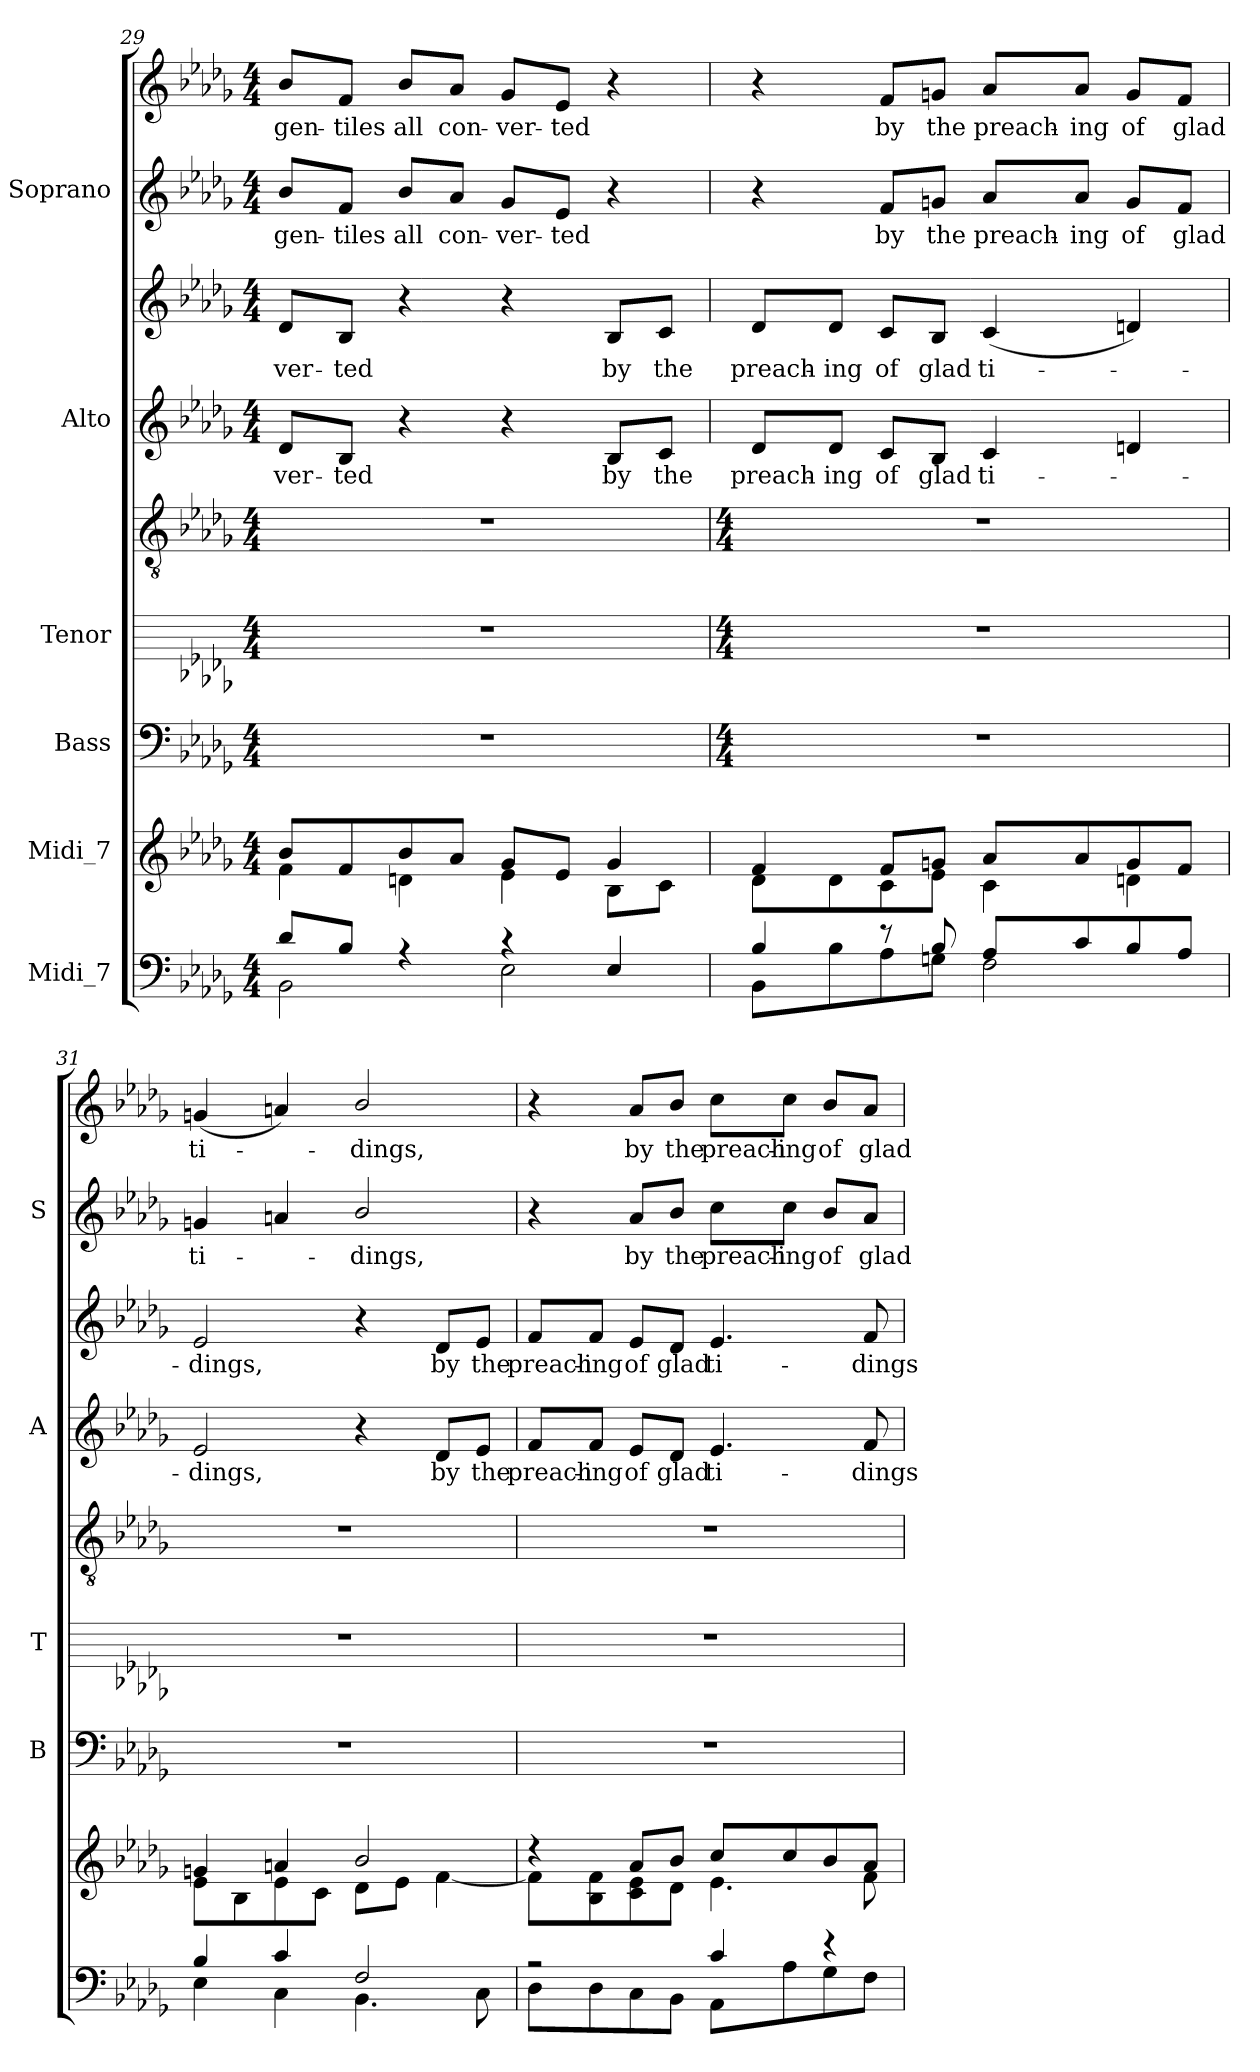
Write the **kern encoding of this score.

**kern	**kern	**kern	**kern	**kern	**kern	**text	**kern	**text	**kern	**text	**kern	**text
*part6	*part5	*part4	*part3	*part3	*part2	*part2	*part2	*part2	*part1	*part1	*part1	*part1
*staff9	*staff8	*staff7	*staff6	*staff5	*staff4	*staff4	*staff3	*staff3	*staff2	*staff2	*staff1	*staff1
*I"Midi_7	*I"Midi_7	*I"Bass	*I"Tenor	*	*I"Alto	*	*	*	*I"Soprano	*	*	*
*	*	*I'B	*I'T	*	*I'A	*	*	*	*I'S	*	*	*
*clefF4	*clefG2	*clefF4	*	*clefGv2	*clefG2	*	*clefG2	*	*clefG2	*	*clefG2	*
*k[b-e-a-d-g-]	*k[b-e-a-d-g-]	*k[b-e-a-d-g-]	*k[b-e-a-d-g-]	*k[b-e-a-d-g-]	*k[b-e-a-d-g-]	*	*k[b-e-a-d-g-]	*	*k[b-e-a-d-g-]	*	*k[b-e-a-d-g-]	*
*D-:	*D-:	*D-:	*D-:	*D-:	*D-:	*	*D-:	*	*D-:	*	*D-:	*
*M4/4	*M4/4	*M4/4	*M4/4	*M4/4	*M4/4	*	*M4/4	*	*M4/4	*	*M4/4	*
=29	=29	=29	=29	=29	=29	=29	=29	=29	=29	=29	=29	=29
*^	*^	*	*	*	*	*	*	*	*	*	*	*
!	!	!	!	!	!	!	!	!LO:LY:b	!	!LO:LY:b	!	!LO:LY:b	!	!LO:LY:b
8d-/L	2BB-\	8b-/L	4f\	1r	1r	1r	8d-/L	-ver-	8d-/L	-ver-	8b-/L	gen-	8b-/L	gen-
!	!	!	!	!	!	!	!	!LO:LY:b	!	!LO:LY:b	!	!LO:LY:b	!	!LO:LY:b
8B-/J	.	8f/	.	.	.	.	8B-/J	-ted	8B-/J	-ted	8f/J	-tiles	8f/J	-tiles
!	!	!	!	!	!	!	!	!	!	!	!	!LO:LY:b	!	!LO:LY:b
4r	.	8b-/	4dn\	.	.	.	4r	.	4r	.	8b-/L	all	8b-/L	all
!	!	!	!	!	!	!	!	!	!	!	!	!LO:LY:b	!	!LO:LY:b
.	.	8a-/J	.	.	.	.	.	.	.	.	8a-/J	con-	8a-/J	con-
!	!	!	!	!	!	!	!	!	!	!	!	!LO:LY:b	!	!LO:LY:b
4r	2E-\	8g-/L	4e-\	.	.	.	4r	.	4r	.	8g-/L	-ver-	8g-/L	-ver-
!	!	!	!	!	!	!	!	!	!	!	!	!LO:LY:b	!	!LO:LY:b
.	.	8e-/J	.	.	.	.	.	.	.	.	8e-/J	-ted	8e-/J	-ted
!	!	!	!	!	!	!	!	!LO:LY:b	!	!LO:LY:b	!	!	!	!
4E-/	.	4g-/	8B-\L	.	.	.	8B-/L	by	8B-/L	by	4r	.	4r	.
!	!	!	!	!	!	!	!	!LO:LY:b	!	!LO:LY:b	!	!	!	!
.	.	.	8c\J	.	.	.	8c/J	the	8c/J	the	.	.	.	.
!!LO:LB:g=z
=30	=30	=30	=30	=30	=30	=30	=30	=30	=30	=30	=30	=30	=30	=30
*	*	*	*	*M4/4	*M4/4	*M4/4	*	*	*	*	*	*	*	*
!	!	!	!	!	!	!	!	!LO:LY:b	!	!LO:LY:b	!	!	!	!
4B-/	8BB-\L	4f/	8d-\L	1r	1r	1r	8d-/L	preach-	8d-/L	preach-	4r	.	4r	.
!	!	!	!	!	!	!	!	!LO:LY:b	!	!LO:LY:b	!	!	!	!
.	8B-\	.	8d-\	.	.	.	8d-/J	-ing	8d-/J	-ing	.	.	.	.
!	!	!	!	!	!	!	!	!LO:LY:b	!	!LO:LY:b	!	!LO:LY:b	!	!LO:LY:b
8r	8A-\	8f/L	8c\	.	.	.	8c/L	of	8c/L	of	8f/L	by	8f/L	by
!	!	!	!	!	!	!	!	!LO:LY:b	!	!LO:LY:b	!	!LO:LY:b	!	!LO:LY:b
8B-/	8Gn\J	8gn/J	8e-\J	.	.	.	8B-/J	glad	8B-/J	glad	8gn/J	the	8gn/J	the
!	!	!	!	!	!	!	!	!LO:LY:b	!	!LO:LY:b	!	!LO:LY:b	!	!LO:LY:b
8A-/L	2F\	8a-/L	4c\	.	.	.	4c	ti-	(<4c	ti-	8a-/L	preach-	8a-/L	preach-
!	!	!	!	!	!	!	!	!	!	!	!	!LO:LY:b	!	!LO:LY:b
8c/	.	8a-/	.	.	.	.	.	.	.	.	8a-/J	-ing	8a-/J	-ing
!	!	!	!	!	!	!	!	!	!	!	!	!LO:LY:b	!	!LO:LY:b
8B-/	.	8g/	4dn\	.	.	.	4dn	.	4dn)	.	8g/L	of	8g/L	of
!	!	!	!	!	!	!	!	!	!	!	!	!LO:LY:b	!	!LO:LY:b
8A-/J	.	8f/J	.	.	.	.	.	.	.	.	8f/J	glad	8f/J	glad
=31	=31	=31	=31	=31	=31	=31	=31	=31	=31	=31	=31	=31	=31	=31
!	!	!	!	!	!	!	!	!LO:LY:b	!	!LO:LY:b	!	!LO:LY:b	!	!LO:LY:b
4B-/	4E-\	4gn/	8e-L	1r	1r	1r	2e-	dings,	2e-	dings,	4gn	ti-	(<4gn	ti-
.	.	.	8B-	.	.	.	.	.	.	.	.	.	.	.
4c	4C\	4an/	8e-	.	.	.	.	.	.	.	4an	.	4an)	.
.	.	.	8cJ	.	.	.	.	.	.	.	.	.	.	.
!	!	!	!	!	!	!	!	!	!	!	!	!LO:LY:b	!	!LO:LY:b
2F/	4.BB-\	2b-/	8d-\L	.	.	.	4r	.	4r	.	2b-/	dings,	2b-/	dings,
.	.	.	8e-\J	.	.	.	.	.	.	.	.	.	.	.
!	!	!	!	!	!	!	!	!LO:LY:b	!	!LO:LY:b	!	!	!	!
.	.	.	[4f\	.	.	.	8d-/L	by	8d-/L	by	.	.	.	.
!	!	!	!	!	!	!	!	!LO:LY:b	!	!LO:LY:b	!	!	!	!
.	8C\	.	.	.	.	.	8e-/J	the	8e-/J	the	.	.	.	.
=32	=32	=32	=32	=32	=32	=32	=32	=32	=32	=32	=32	=32	=32	=32
!	!	!	!	!	!	!	!	!LO:LY:b	!	!LO:LY:b	!	!	!	!
2r	8D-\L	4r	8f\L]	1r	1r	1r	8f/L	preach-	8f/L	preach-	4r	.	4r	.
!	!	!	!	!	!	!	!	!LO:LY:b	!	!LO:LY:b	!	!	!	!
.	8D-\	.	8B-\ 8f\	.	.	.	8f/J	-ing	8f/J	-ing	.	.	.	.
!	!	!	!	!	!	!	!	!LO:LY:b	!	!LO:LY:b	!	!LO:LY:b	!	!LO:LY:b
.	8C\	8a-/L	8c\ 8e-\	.	.	.	8e-/L	of	8e-/L	of	8a-/L	by	8a-/L	by
!	!	!	!	!	!	!	!	!LO:LY:b	!	!LO:LY:b	!	!LO:LY:b	!	!LO:LY:b
.	8BB-\J	8b-/J	8d-\J	.	.	.	8d-/J	glad	8d-/J	glad	8b-/J	the	8b-/J	the
!	!	!	!	!	!	!	!	!LO:LY:b	!	!LO:LY:b	!	!LO:LY:b	!	!LO:LY:b
4c/	8AA-\L	8cc/L	4.e-\	.	.	.	4.e-	ti-	4.e-	ti-	8cc\L	preach-	8cc\L	preach-
!	!	!	!	!	!	!	!	!	!	!	!	!LO:LY:b	!	!LO:LY:b
.	8A-\	8cc/	.	.	.	.	.	.	.	.	8cc\J	-ing	8cc\J	-ing
!	!	!	!	!	!	!	!	!	!	!	!	!LO:LY:b	!	!LO:LY:b
4r	8G-\	8b-/	.	.	.	.	.	.	.	.	8b-/L	of	8b-/L	of
!	!	!	!	!	!	!	!	!LO:LY:b	!	!LO:LY:b	!	!LO:LY:b	!	!LO:LY:b
.	8F\J	8a-/J	8f\	.	.	.	8f	-dings	8f	-dings	8a-/J	glad	8a-/J	glad
*v	*v	*	*	*	*	*	*	*	*	*	*	*	*	*
*	*v	*v	*	*	*	*	*	*	*	*	*	*	*
=	=	=	=	=	=	=	=	=	=	=	=	=
*-	*-	*-	*-	*-	*-	*-	*-	*-	*-	*-	*-	*-
